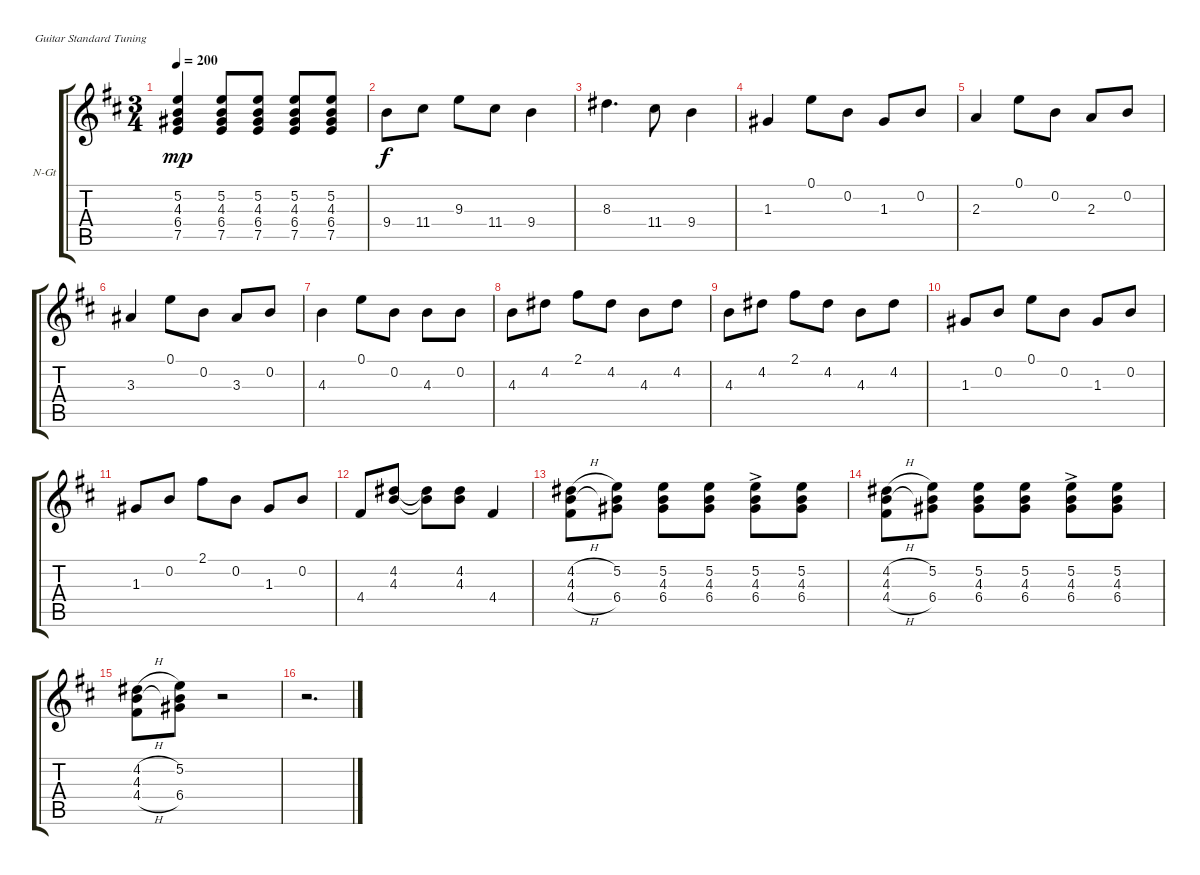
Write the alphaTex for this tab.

\defaultSystemsLayout 4
\bracketExtendMode groupsimilarinstruments
\firstSystemTrackNameOrientation horizontal
\otherSystemsTrackNameOrientation horizontal
\track ("Nylon Guitar" "N-Gt") {instrument acousticguitarnylon}
\staff {score tabs}
\tuning (E4 B3 G3 D3 A2 E2)
\ts (3 4)
\tempo 200
\clef g2
\ks d
(7.5 6.4 4.3 5.2).4{dy mp} (7.5 6.4 4.3 5.2).8 (7.5 6.4 4.3 5.2).8 (7.5 6.4 4.3 5.2).8 (7.5 6.4 4.3 5.2).8 |
9.4.8{dy f} 11.4.8 9.3.8 11.4.8 9.4.4 |
8.3.4{d} 11.4.8 9.4.4 |
1.3.4 0.1.8 0.2.8 1.3.8 0.2.8 |
2.3.4 0.1.8 0.2.8 2.3.8 0.2.8 |
3.3.4 0.1.8 0.2.8 3.3.8 0.2.8 |
4.3.4 0.1.8 0.2.8 4.3.8 0.2.8 |
4.3.8 4.2.8 2.1.8 4.2.8 4.3.8 4.2.8 |
4.3.8 4.2.8 2.1.8 4.2.8 4.3.8 4.2.8 |
1.3.8 0.2.8 0.1.8 0.2.8 1.3.8 0.2.8 |
1.3.8 0.2.8 2.1.8 0.2.8 1.3.8 0.2.8 |
4.4.8 (4.3 4.2).8 (4.2{t} 4.3{t}).8 (4.2 4.3).8 4.4.4 |
(4.4{h} 4.3 4.2{h}).8 (6.4 4.3{t} 5.2).8 (5.2 4.3 6.4).8 (5.2 4.3 6.4).8 (5.2{ac} 4.3{ac} 6.4{ac}).8 (5.2 4.3 6.4).8 |
(4.4{h} 4.3 4.2{h}).8 (6.4 4.3{t} 5.2).8 (5.2 4.3 6.4).8 (5.2 4.3 6.4).8 (5.2{ac} 4.3{ac} 6.4{ac}).8 (5.2 4.3 6.4).8 |
(4.4{h} 4.3 4.2{h}).8 (6.4 4.3{t} 5.2).8 r.2 |
r.2{d}
